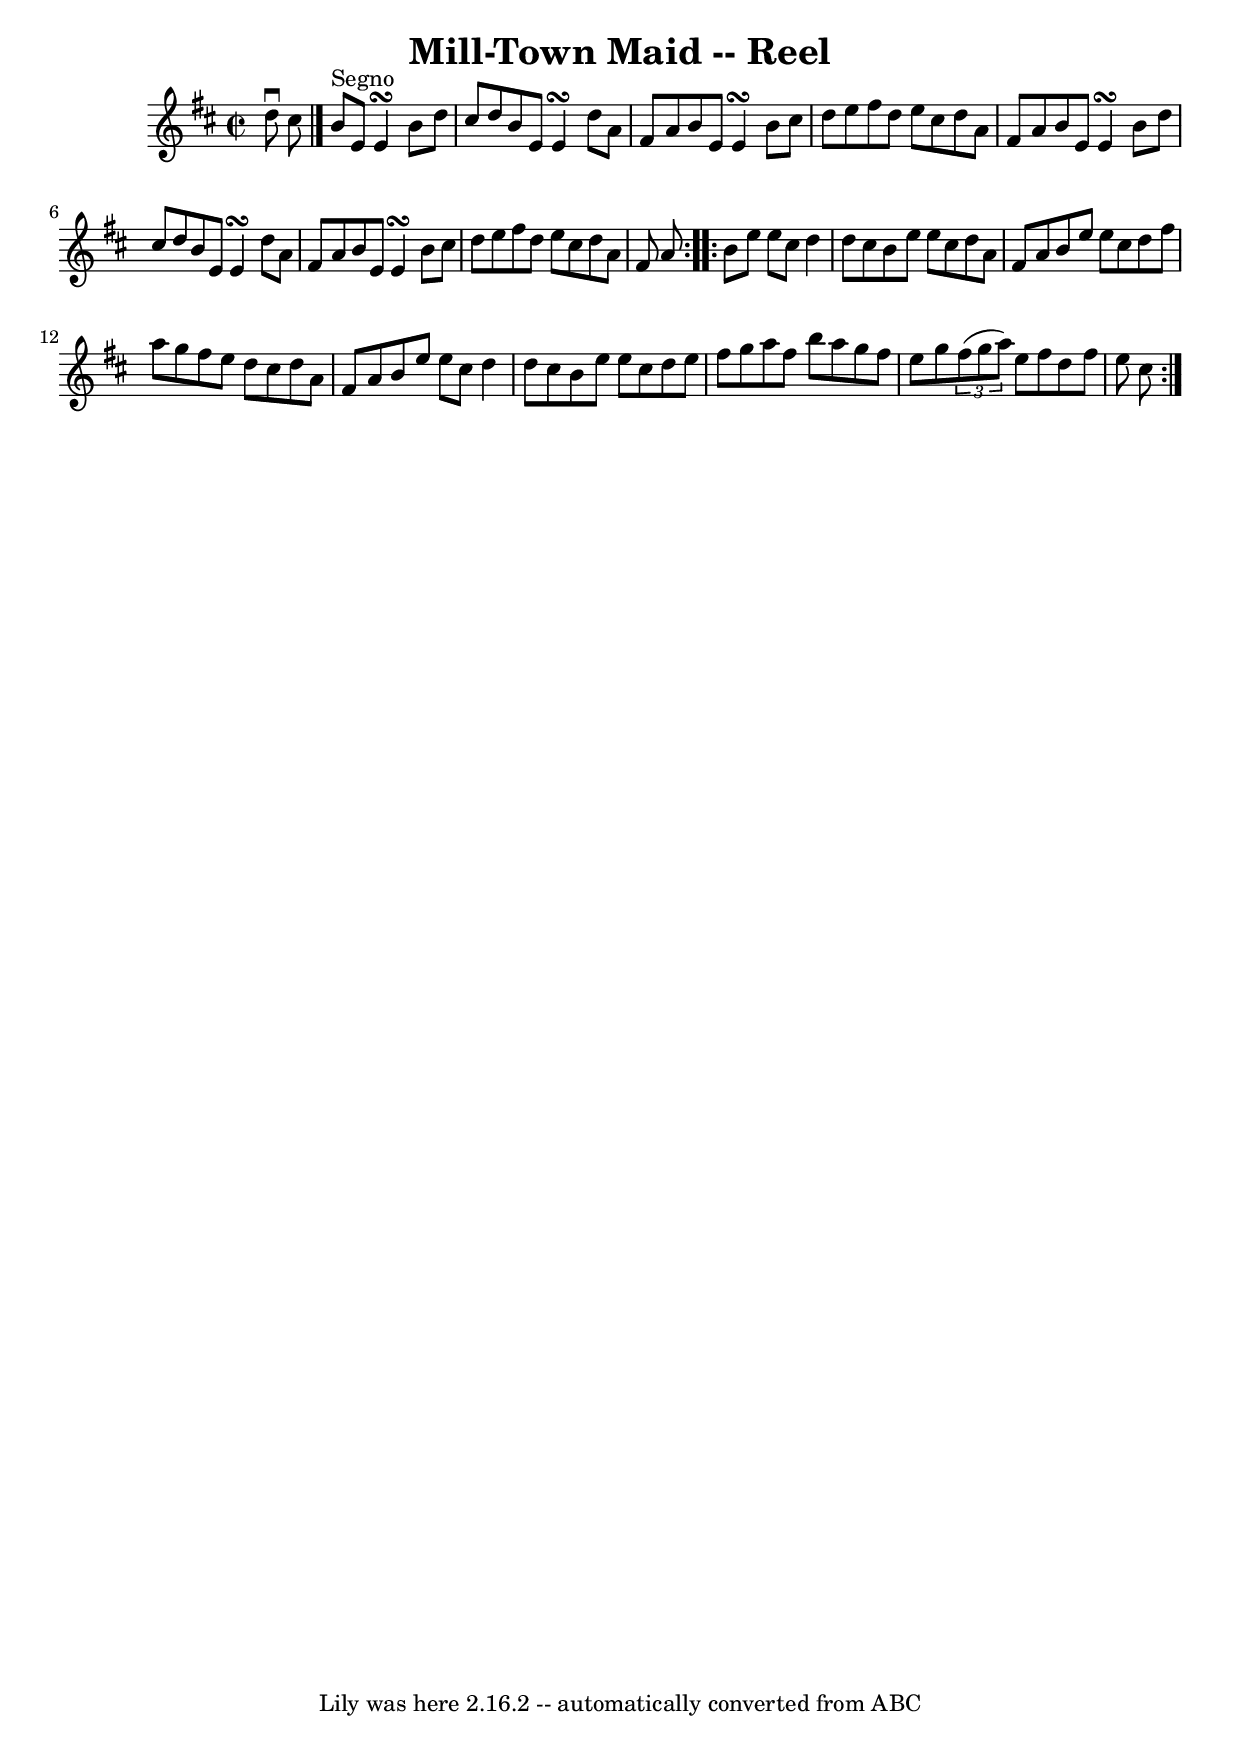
\version "2.16.2"
\include "Mammoth.ily"
\header {
  %% book = "Ryan's Mammoth Collection"
 crossRefNumber = "1"
 footnotes = ""
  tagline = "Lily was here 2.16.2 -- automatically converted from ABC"
  title = "Mill-Town Maid -- Reel"

}
voicedefault =  {



  \repeat volta 2 {

    \override Staff.TimeSignature #'style = #'C
    \time 2/2 
    \key a \mixolydian d''8^\downbow cis''8    \bar "|." b'8^"Segno" e'8 e'4\turn b'8 d''8 cis''8 d''8   |
 b'8 e'8 e'4\turn d''8 a'8 fis'8 a'8   |
 b'8 e'8 e'4      \turn b'8 cis''8 d''8 e''8   |
 fis''8 d''8 e''8 cis''8 d''8 a'8 fis'8 a'8   |
 b'8 e'8 e'4\turn b'8 d''8 cis''8 d''8   |
 b'8 e'8 e'4\turn d''8 a'8 fis'8 a'8   |
 b'8 e'8 e'4\turn b'8 cis''8 d''8 e''8   |
 fis''8 d''8 e''8 cis''8 d''8 a'8 fis'8    
 a'8  
  }     
  \repeat volta 2 {
 b'8 e''8 e''8 cis''8 d''4 d''8 cis''8   |
 b'8 e''8 e''8 cis''8 d''8 a'8 fis'8 a'8  |
 b'8 e''8 e''8 cis''8 d''8 fis''8 a''8 g''8   |
 fis''8 e''8 d''8 cis''8 d''8 a'8 fis'8 a'8   |
 b'8 e''8 e''8 cis''8 d''4 d''8 cis''8  |
 b'8 e''8 e''8 cis''8 d''8 e''8 fis''8 g''8   |
 a''8 fis''8 b''8 a''8 g''8 fis''8 e''8 g''8   |
    
    \times 2/3 { fis''8 (g''8 a''8) 
	       } e''8 fis''8 d''8 fis''8 
 e''8 cis''8    
  }   

}

\score{
  <<

    \context Staff="default"
    {
      \voicedefault 
      
    }

  >>
  \layout {
    
  }
  \midi {
  }

}
